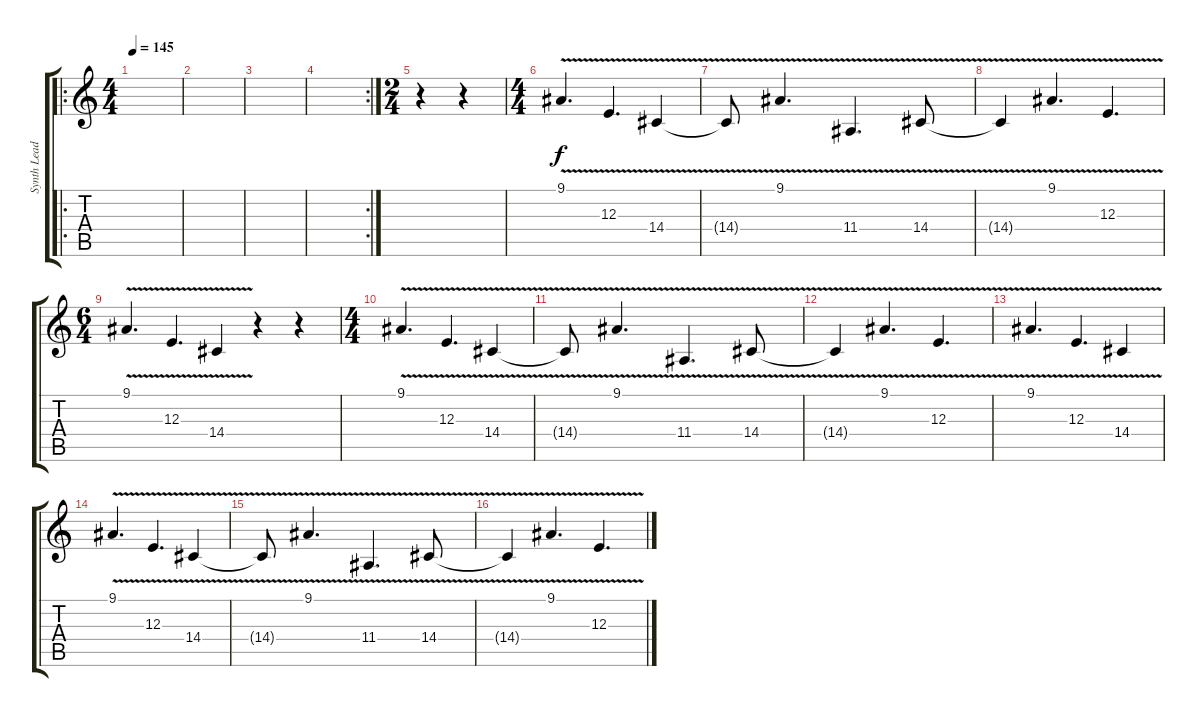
\track ("Synth Lead" "Synth Lead") {instrument lead1square}
\staff {score tabs}
\tuning (Db4 Ab3 E3 B2 Gb2 Db2) {hide}
\ro
\ts (4 4)
\tempo 145
\clef g2
\ks c
|
|
|
\rc 2
|
\ts (2 4)
r.4 r.4 |
\ts (4 4)
9.1{v}.4{d instrument distortionguitar} 12.3{v}.4{d} 14.4{v}.4 |
14.4{t}.8 9.1{v}.4{d} 11.4{v}.4{d} 14.4{v}.8 |
14.4{t}.4 9.1{v}.4{d} 12.3{v}.4{d} |
\ts (6 4)
9.1{v}.4{d} 12.3{v}.4{d} 14.4{v}.4 r.4 r.4 |
\ts (4 4)
9.1{v}.4{d} 12.3{v}.4{d} 14.4{v}.4 |
14.4{t}.8 9.1{v}.4{d} 11.4{v}.4{d} 14.4{v}.8 |
14.4{t}.4 9.1{v}.4{d} 12.3{v}.4{d} |
9.1{v}.4{d} 12.3{v}.4{d} 14.4{v}.4 |
9.1{v}.4{d instrument distortionguitar} 12.3{v}.4{d} 14.4{v}.4 |
14.4{t}.8 9.1{v}.4{d} 11.4{v}.4{d} 14.4{v}.8 |
14.4{t}.4 9.1{v}.4{d} 12.3{v}.4{d}
